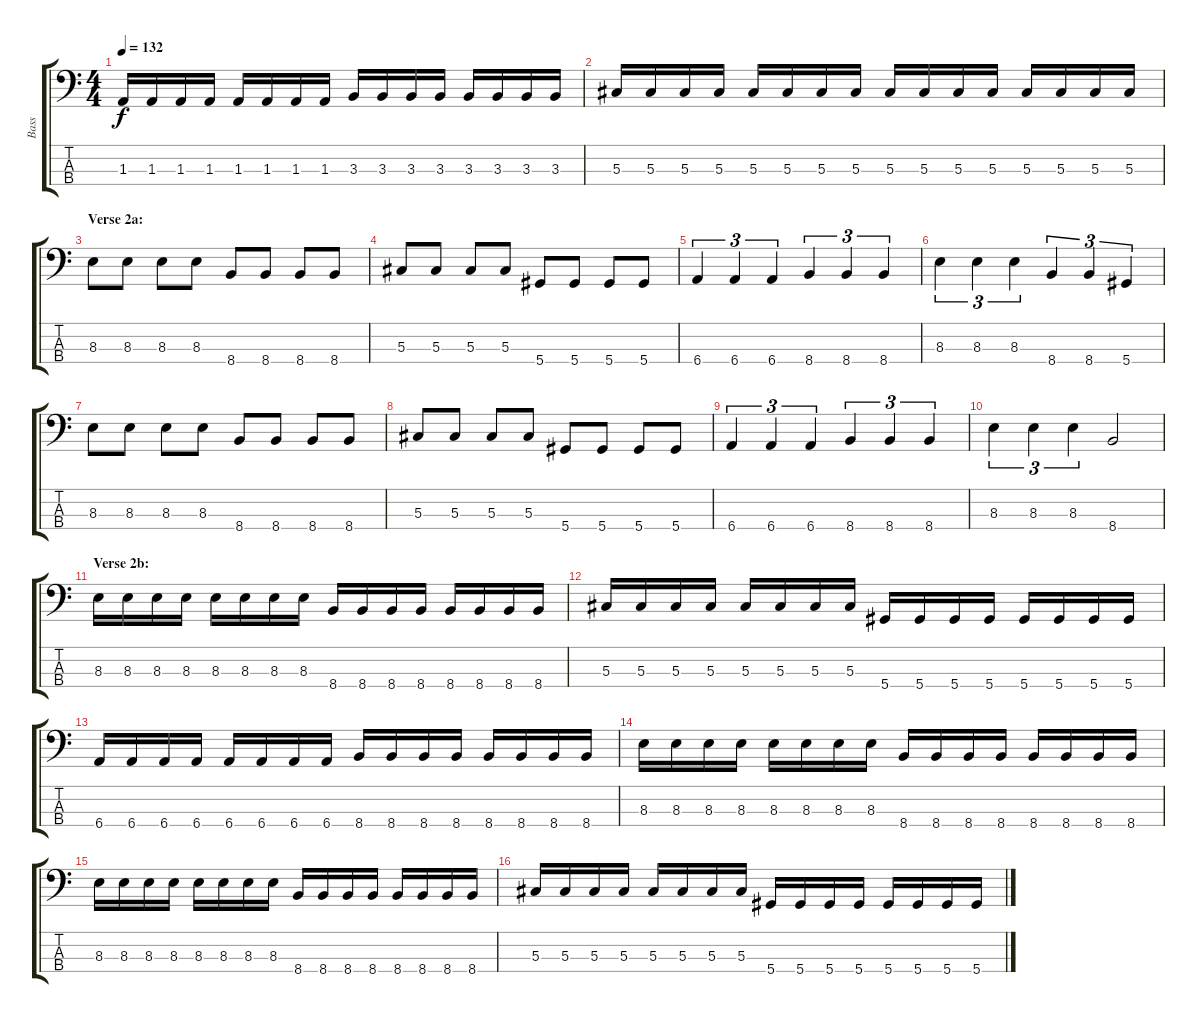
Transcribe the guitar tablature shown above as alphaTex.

\track ("Bass" "Bass") {instrument electricbassfinger}
\staff {score tabs}
\tuning (Gb2 Db2 Ab1 Eb1) {hide}
\ts (4 4)
\tempo 132
\clef f4
\ks c
1.3.16{dy f} 1.3.16 1.3.16 1.3.16 1.3.16 1.3.16 1.3.16 1.3.16 3.3.16 3.3.16 3.3.16 3.3.16 3.3.16 3.3.16 3.3.16 3.3.16 |
5.3.16 5.3.16 5.3.16 5.3.16 5.3.16 5.3.16 5.3.16 5.3.16 5.3.16 5.3.16 5.3.16 5.3.16 5.3.16 5.3.16 5.3.16 5.3.16 |
\section ("" "Verse 2a:")
8.3.8 8.3.8 8.3.8 8.3.8 8.4.8 8.4.8 8.4.8 8.4.8 |
5.3.8 5.3.8 5.3.8 5.3.8 5.4.8 5.4.8 5.4.8 5.4.8 |
6.4.4{tu (3 2)} 6.4.4{tu (3 2)} 6.4.4{tu (3 2)} 8.4.4{tu (3 2)} 8.4.4{tu (3 2)} 8.4.4{tu (3 2)} |
8.3.4{tu (3 2)} 8.3.4{tu (3 2)} 8.3.4{tu (3 2)} 8.4.4{tu (3 2)} 8.4.4{tu (3 2)} 5.4.4{tu (3 2)} |
8.3.8 8.3.8 8.3.8 8.3.8 8.4.8 8.4.8 8.4.8 8.4.8 |
5.3.8 5.3.8 5.3.8 5.3.8 5.4.8 5.4.8 5.4.8 5.4.8 |
6.4.4{tu (3 2)} 6.4.4{tu (3 2)} 6.4.4{tu (3 2)} 8.4.4{tu (3 2)} 8.4.4{tu (3 2)} 8.4.4{tu (3 2)} |
8.3.4{tu (3 2)} 8.3.4{tu (3 2)} 8.3.4{tu (3 2)} 8.4.2 |
\section ("" "Verse 2b:")
8.3.16 8.3.16 8.3.16 8.3.16 8.3.16 8.3.16 8.3.16 8.3.16 8.4.16 8.4.16 8.4.16 8.4.16 8.4.16 8.4.16 8.4.16 8.4.16 |
5.3.16 5.3.16 5.3.16 5.3.16 5.3.16 5.3.16 5.3.16 5.3.16 5.4.16 5.4.16 5.4.16 5.4.16 5.4.16 5.4.16 5.4.16 5.4.16 |
6.4.16 6.4.16 6.4.16 6.4.16 6.4.16 6.4.16 6.4.16 6.4.16 8.4.16 8.4.16 8.4.16 8.4.16 8.4.16 8.4.16 8.4.16 8.4.16 |
8.3.16 8.3.16 8.3.16 8.3.16 8.3.16 8.3.16 8.3.16 8.3.16 8.4.16 8.4.16 8.4.16 8.4.16 8.4.16 8.4.16 8.4.16 8.4.16 |
8.3.16 8.3.16 8.3.16 8.3.16 8.3.16 8.3.16 8.3.16 8.3.16 8.4.16 8.4.16 8.4.16 8.4.16 8.4.16 8.4.16 8.4.16 8.4.16 |
5.3.16 5.3.16 5.3.16 5.3.16 5.3.16 5.3.16 5.3.16 5.3.16 5.4.16 5.4.16 5.4.16 5.4.16 5.4.16 5.4.16 5.4.16 5.4.16
